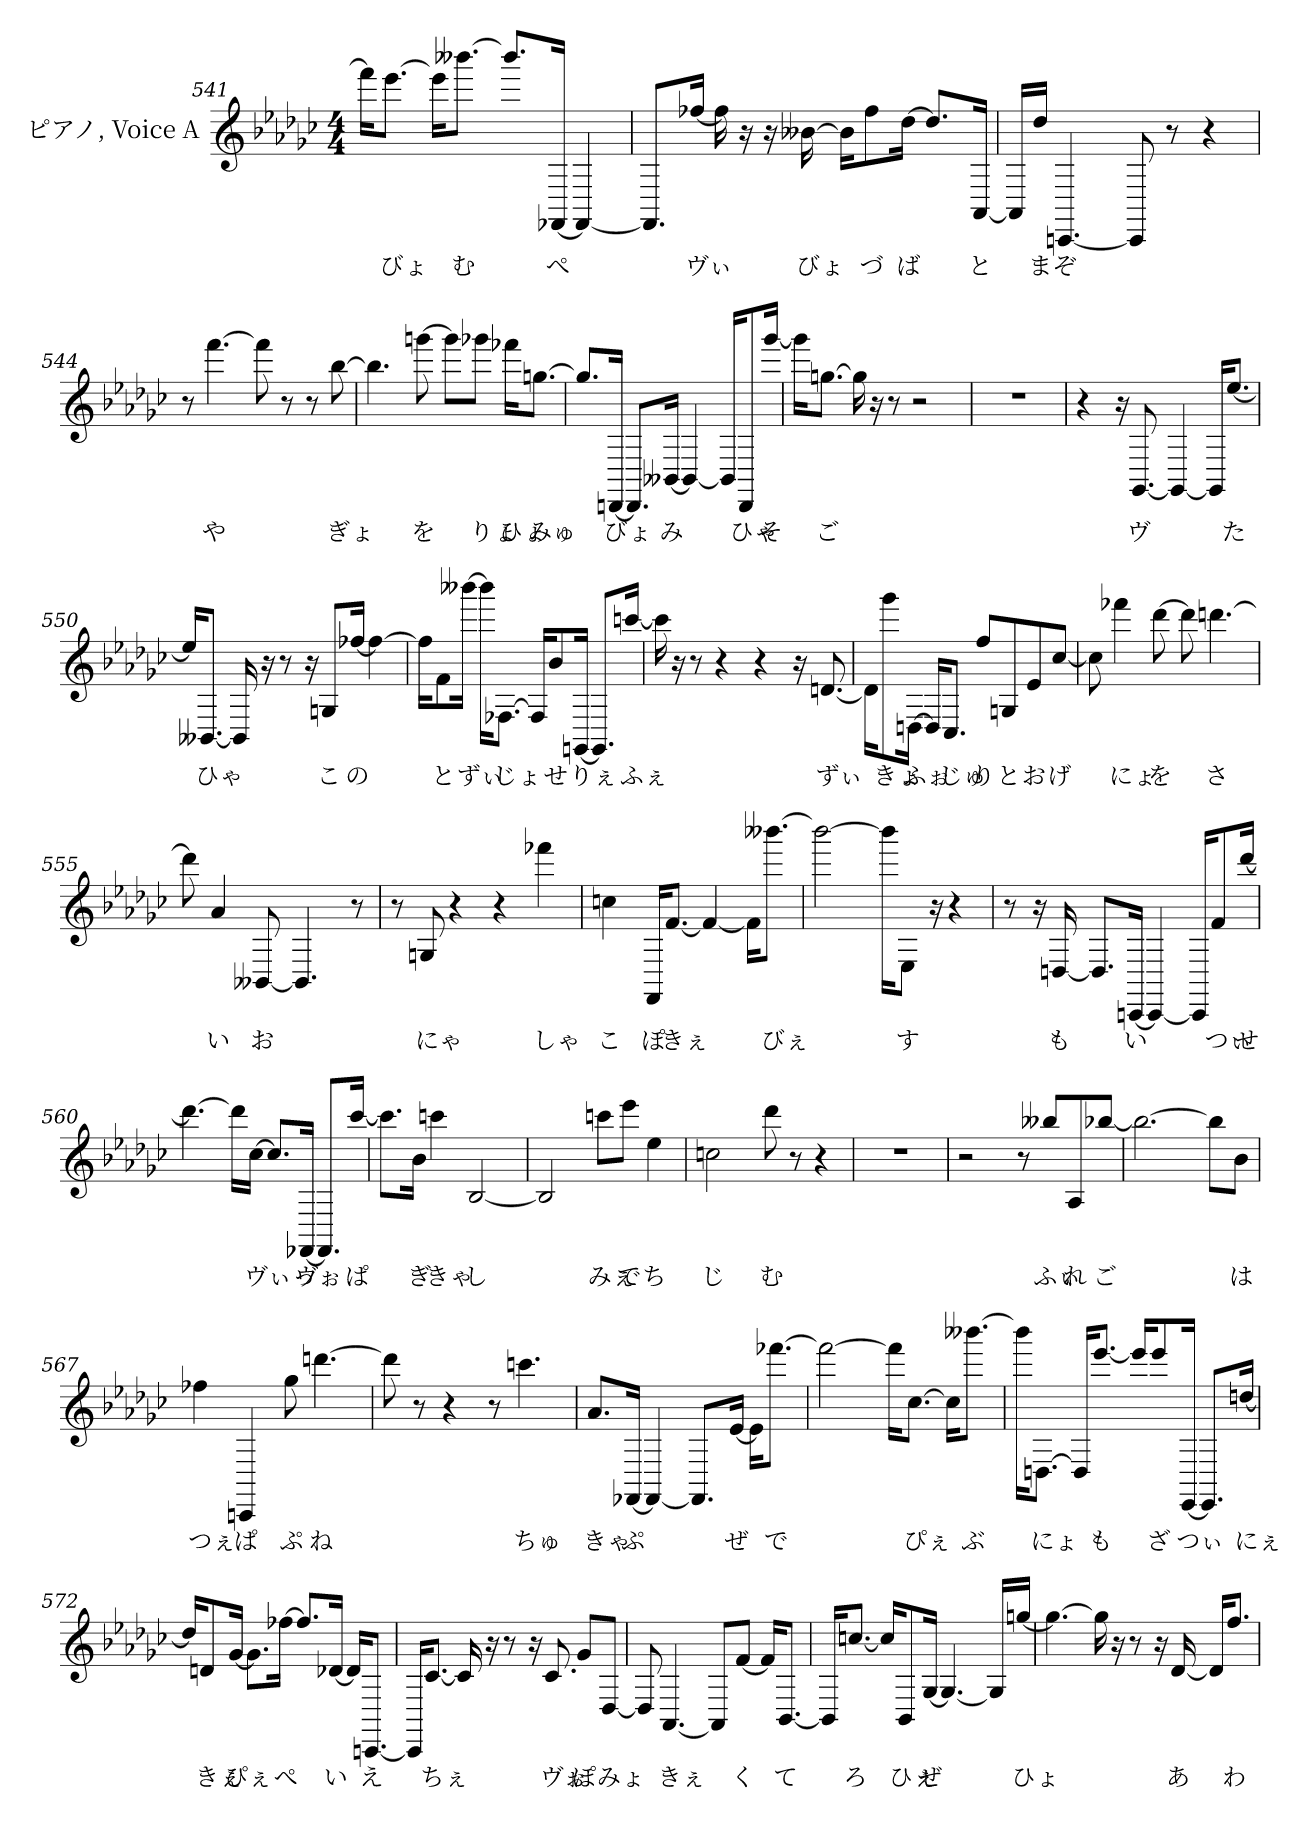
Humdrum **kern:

**kern	**text
*part1	*part1
*staff1	*staff1
*I"ピアノ, Voice A	*
!!LO:LB:g=z
*clefG2	*
*k[b-e-a-d-g-c-]	*
*M4/4	*
=541	=541
16fff\KL]	.
!	!LO:LY:b
[8.eee-\J	びょ
16eee-\KL]	.
!	!LO:LY:b
[8.bbb--X\J	む
8.bbb--/L]	.
!	!LO:LY:b
[16FF-X/Jk	ぺ
4FF-/_	.
=542	=542
8.FF-/L]	.
!	!LO:LY:b
[16ff-X/Jk	ヴぃ
16ff-\]	.
16r	.
16r	.
!	!LO:LY:b
[16b--X\	びょ
16b--\KL]	.
!	!LO:LY:b
8ff-\	づ
!	!LO:LY:b
[16dd-\Jk	ば
8.dd-/L]	.
!	!LO:LY:b
[16AA-/Jk	と
=543	=543
16AA-/LL]	.
!	!LO:LY:b
16dd-/JJ	ま
!	!LO:LY:b
[4.CCn/	ぞ
8CC/]	.
8r	.
4r	.
=544	=544
8r	.
!	!LO:LY:b
[4.fff\	や
8fff\]	.
8r	.
8r	.
!	!LO:LY:b
[8bb-\	ぎょ
!!LO:LB:g=z
=545	=545
4.bb-\]	.
!	!LO:LY:b
[8gggn\	を
8ggg\L]	.
!	!LO:LY:b
8ggg-X\J	りょ
!	!LO:LY:b
16fff-X\KL	ひょ
!	!LO:LY:b
[8.ggn\J	みゅ
=546	=546
8.gg/L]	.
!	!LO:LY:b
[16DDn/Jk	びょ
8.DD/L]	.
!	!LO:LY:b
[16BB--X/Jk	み
4BB--/_	.
16BB--/KL]	.
!	!LO:LY:b
8DD/	ひゃ
!	!LO:LY:b
[16ggg-/Jk	そ
=547	=547
16ggg-\KL]	.
!	!LO:LY:b
[8.ggn\J	ご
16gg\]	.
16r	.
8r	.
2r	.
=548	=548
1r	.
=549	=549
4r	.
16r	.
!	!LO:LY:b
[8.GG-/	ヴ
4GG-/_	.
16GG-/KL]	.
!	!LO:LY:b
[8.ee-/J	た
!!LO:LB:g=z
=550	=550
16ee-/KL]	.
!	!LO:LY:b
[8.BB--X/J	ひゃ
16BB--/]	.
16r	.
8r	.
16r	.
!	!LO:LY:b
8Gn/L	こ
!	!LO:LY:b
[16ff-X/Jk	の
4ff-\_	.
=551	=551
16ff-\KL]	.
!	!LO:LY:b
8f\	と
!	!LO:LY:b
[16bbb--X\Jk	ずぃ
16bbb--\KL]	.
!	!LO:LY:b
[8.F-X\J	じょ
16F-/KL]	.
!	!LO:LY:b
8b-/	せ
!	!LO:LY:b
[16GGn/Jk	りぇ
8.GG/L]	.
!	!LO:LY:b
[16cccn/Jk	ふぇ
=552	=552
16ccc\]	.
16r	.
8r	.
4r	.
4r	.
16r	.
!	!LO:LY:b
[8.dn/	ずぃ
!!LO:LB:g=z
=553	=553
16d\KL]	.
!	!LO:LY:b
8ggg-\	きょ
!	!LO:LY:b
[16Dn\Jk	ふぉ
16D/KL]	.
!	!LO:LY:b
8.C-/J	じゅ
!	!LO:LY:b
8ff/L	り
!	!LO:LY:b
8Gn/	と
!	!LO:LY:b
8e-/	お
!	!LO:LY:b
[8cc-/J	げ
=554	=554
8cc-\]	.
!	!LO:LY:b
4fff-X\	にょ
!	!LO:LY:b
[8ddd-\	を
8ddd-\]	.
!	!LO:LY:b
[4.dddn\	さ
=555	=555
8ddd\]	.
!	!LO:LY:b
4a-/	い
!	!LO:LY:b
[8BB--X/	お
4.BB--/]	.
8r	.
=556	=556
8r	.
!	!LO:LY:b
8Gn/	にゃ
4r	.
4r	.
!	!LO:LY:b
4fff-X\	しゃ
=557	=557
!	!LO:LY:b
4ccn\	こ
!	!LO:LY:b
16FF/KL	ぽ
!	!LO:LY:b
[8.f/J	きぇ
4f/_	.
16f\KL]	.
!	!LO:LY:b
[8.bbb--X\J	びぇ
!!LO:PB:g=z
=558	=558
2bbb--\_	.
16bbb--\KL]	.
!	!LO:LY:b
8E-\J	す
16r	.
4r	.
=559	=559
8r	.
16r	.
!	!LO:LY:b
[16Dn/	も
8.D/L]	.
!	!LO:LY:b
[16CCn/Jk	い
4CC/_	.
16CC/KL]	.
!	!LO:LY:b
8f/	つぃ
!	!LO:LY:b
[16ddd-/Jk	せ
=560	=560
4.ddd-\_	.
16ddd-\LL]	.
!	!LO:LY:b
[16cc-\JJ	ヴぃっ
8.cc-/L]	.
!	!LO:LY:b
[16FF-X/Jk	ヴぉ
8.FF-/L]	.
!	!LO:LY:b
[16ccc-/Jk	ぱ
=561	=561
8.ccc-\L]	.
!	!LO:LY:b
16b-\Jk	ぎ
!	!LO:LY:b
4cccn\	きゃ
!	!LO:LY:b
[2B-/	し
=562	=562
2B-/]	.
!	!LO:LY:b
8cccn\L	みぇ
!	!LO:LY:b
8eee-\J	で
!	!LO:LY:b
4ee-\	ち
!!LO:LB:g=z
=563	=563
!	!LO:LY:b
2ccn\	じ
!	!LO:LY:b
8ddd-\	む
8r	.
4r	.
=564	=564
1r	.
=565	=565
2r	.
8r	.
!	!LO:LY:b
8bb--X/L	ふぃ
!	!LO:LY:b
8A-/	れ
!	!LO:LY:b
[8bb-X/J	ご
=566	=566
2.bb-\_	.
8bb-\L]	.
!	!LO:LY:b
8b-\J	は
=567	=567
!	!LO:LY:b
4ff-X\	つぇ
!	!LO:LY:b
4CCn/	ぱ
!	!LO:LY:b
8gg-\	ぷ
!	!LO:LY:b
[4.dddn\	ね
=568	=568
8ddd\]	.
8r	.
4r	.
8r	.
!	!LO:LY:b
4.cccn\	ちゅ
=569	=569
!	!LO:LY:b
8.a-/L	きゃ
!	!LO:LY:b
[16FF-X/Jk	ぷ
4FF-/_	.
8.FF-/L]	.
!	!LO:LY:b
[16e-/Jk	ぜ
16e-\KL]	.
!	!LO:LY:b
[8.fff-X\J	で
!!LO:LB:g=z
=570	=570
2fff-\_	.
16fff-\KL]	.
!	!LO:LY:b
[8.cc-\J	ぴぇ
16cc-\KL]	.
!	!LO:LY:b
[8.bbb--X\J	ぶ
=571	=571
16bbb--\KL]	.
!	!LO:LY:b
[8.Dn\J	にょ
16D/KL]	.
!	!LO:LY:b
[8.eee-/J	も
16eee-/KL]	.
!	!LO:LY:b
8eee-/	ざ
!	!LO:LY:b
[16EE-/Jk	つぃ
8.EE-/L]	.
!	!LO:LY:b
[16ddn/Jk	にぇ
=572	=572
16dd/KL]	.
!	!LO:LY:b
8dn/	きぇ
!	!LO:LY:b
[16g-/Jk	ぴぇ
8.g-\L]	.
!	!LO:LY:b
[16ff-X\Jk	ぺ
8.ff-/L]	.
!	!LO:LY:b
[16d-X/Jk	い
16d-/KL]	.
!	!LO:LY:b
[8.CCn/J	え
!!LO:LB:g=z
=573	=573
16CC/KL]	.
!	!LO:LY:b
[8.c-/J	ちぇ
16c-/]	.
16r	.
8r	.
16r	.
!	!LO:LY:b
8.c-/	ヴぉ
!	!LO:LY:b
8g-/L	ぽ
!	!LO:LY:b
[8D-/J	みょ
=574	=574
8D-/]	.
!	!LO:LY:b
[4.AA-/	きぇ
8AA-/L]	.
!	!LO:LY:b
[8f/J	く
16f/KL]	.
!	!LO:LY:b
[8.BB-/J	て
=575	=575
16BB-/KL]	.
!	!LO:LY:b
[8.ccn/J	ろ
16cc/KL]	.
!	!LO:LY:b
8BB-/	ひぇ
!	!LO:LY:b
[16G-/Jk	ぜ
4.G-/_	.
16G-/LL]	.
!	!LO:LY:b
[16ggn/JJ	ひょ
=576	=576
4.gg\_	.
16gg\]	.
16r	.
8r	.
16r	.
!	!LO:LY:b
[16d-/	あ
16d-/KL]	.
!	!LO:LY:b
8.ff/J	わ
=	=
*-	*-
